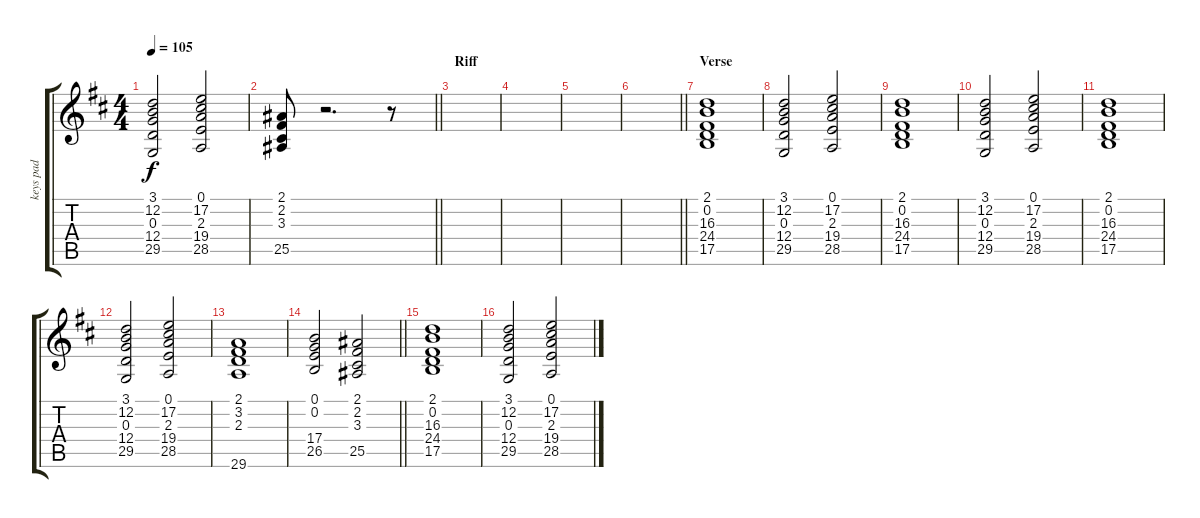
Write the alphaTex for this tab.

\track ("keys pad" "keys pad") {instrument stringensemble1}
\staff {score tabs}
\tuning (E4 B3 G3 D3 A2 E2) {hide}
\ts (4 4)
\tempo 105
\clef g2
\ks bminor
(3.1 12.2 0.3 12.4 29.5).2{dy f} (0.1 17.2 2.3 19.4 28.5).2 |
\barLineRight lightlight
(2.1 2.2 3.3 25.5).8 r.2{d} r.8 |
\section ("" "Riff")
|
|
|
\barLineRight lightlight
|
\section ("" "Verse")
(2.1 0.2 16.3 24.4 17.5).1 |
(3.1 12.2 0.3 12.4 29.5).2 (0.1 17.2 2.3 19.4 28.5).2 |
(2.1 0.2 16.3 24.4 17.5).1 |
(3.1 12.2 0.3 12.4 29.5).2 (0.1 17.2 2.3 19.4 28.5).2 |
(2.1 0.2 16.3 24.4 17.5).1 |
(3.1 12.2 0.3 12.4 29.5).2 (0.1 17.2 2.3 19.4 28.5).2 |
(2.1 3.2 2.3 29.6).1 |
\barLineRight lightlight
(0.1 0.2 17.4 26.5).2 (2.1 2.2 3.3 25.5).2 |
(2.1 0.2 16.3 24.4 17.5).1 |
(3.1 12.2 0.3 12.4 29.5).2 (0.1 17.2 2.3 19.4 28.5).2
